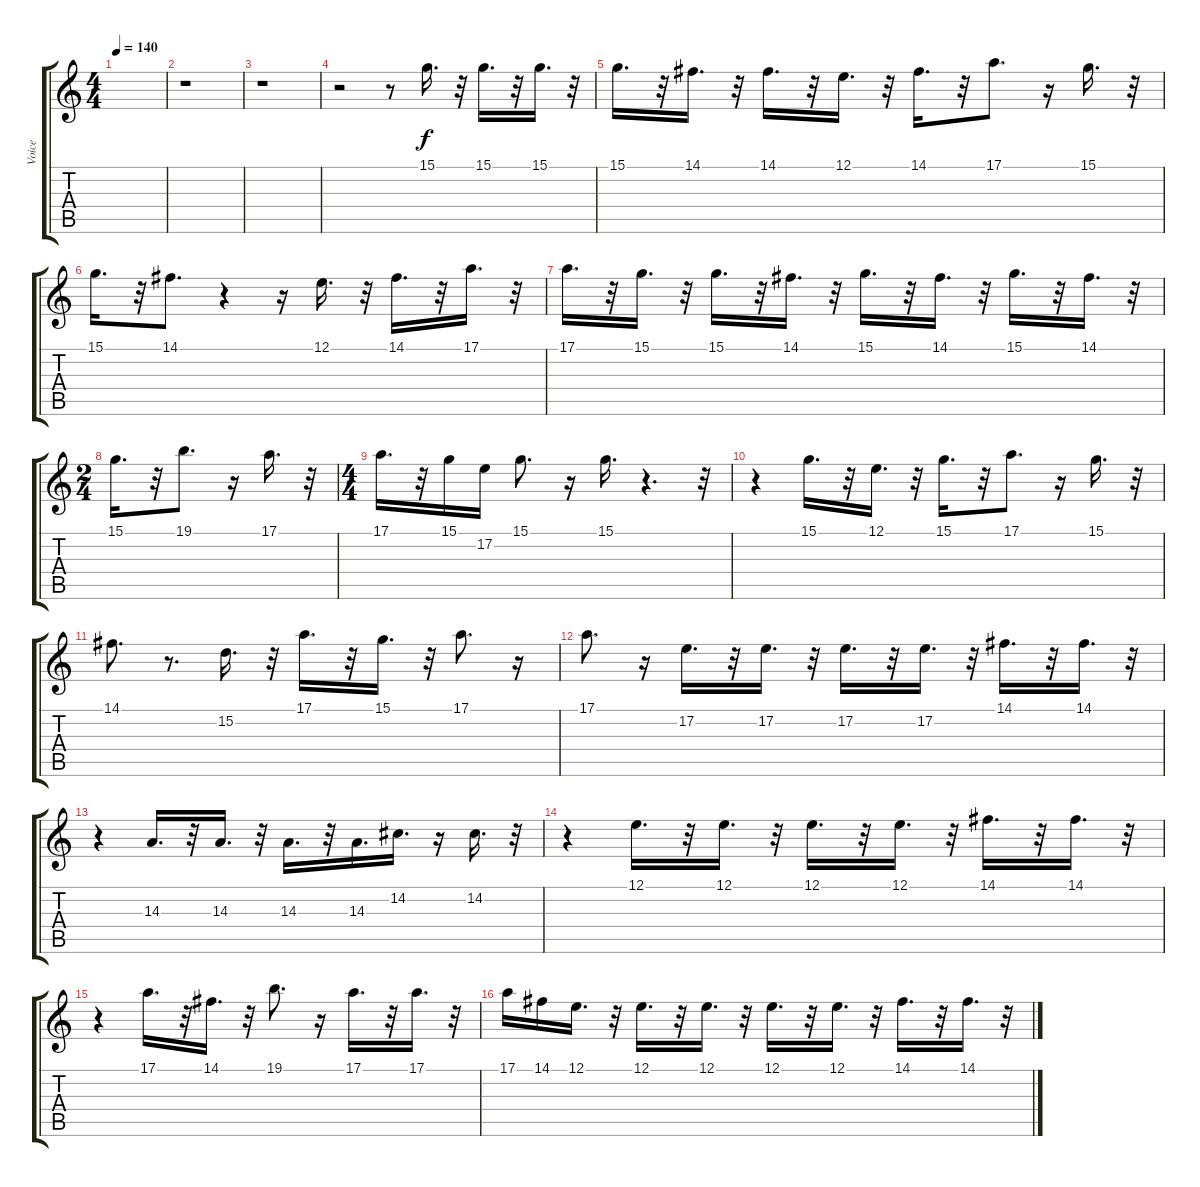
\track ("Voice" "Voice") {instrument synthbrass1}
\staff {score tabs}
\tuning (E4 B3 G3 D3 A2 E2) {hide}
\ts (4 4)
\tempo 140
\clef g2
\ks c
|
r.1 |
r.1 |
r.2 r.8 15.1.16{d} r.32 15.1.16{d} r.32 15.1.16{d} r.32 |
15.1.16{d} r.32 14.1.16{d} r.32 14.1.16{d} r.32 12.1.16{d} r.32 14.1.16{d} r.32 17.1.8{d} r.16 15.1.16{d} r.32 |
15.1.16{d} r.32 14.1.8{d} r.4 r.16 12.1.16{d} r.32 14.1.16{d} r.32 17.1.16{d} r.32 |
17.1.16{d} r.32 15.1.16{d} r.32 15.1.16{d} r.32 14.1.16{d} r.32 15.1.16{d} r.32 14.1.16{d} r.32 15.1.16{d} r.32 14.1.16{d} r.32 |
\ts (2 4)
15.1.16{d} r.32 19.1.8{d} r.16 17.1.16{d} r.32 |
\ts (4 4)
17.1.16{d} r.32 15.1.16 17.2.16 15.1.8{d} r.16 15.1.16{d} r.4{d} r.32 |
r.4 15.1.16{d} r.32 12.1.16{d} r.32 15.1.16{d} r.32 17.1.8{d} r.16 15.1.16{d} r.32 |
14.1.8{d} r.8{d} 15.2.16{d} r.32 17.1.16{d} r.32 15.1.16{d} r.32 17.1.8{d} r.16 |
17.1.8{d} r.16 17.2.16{d} r.32 17.2.16{d} r.32 17.2.16{d} r.32 17.2.16{d} r.32 14.1.16{d} r.32 14.1.16{d} r.32 |
r.4 14.3.16{d} r.32 14.3.16{d} r.32 14.3.16{d} r.32 14.3.16{d} 14.2.16{d} r.16 14.2.16{d} r.32 |
r.4 12.1.16{d} r.32 12.1.16{d} r.32 12.1.16{d} r.32 12.1.16{d} r.32 14.1.16{d} r.32 14.1.16{d} r.32 |
r.4 17.1.16{d} r.32 14.1.16{d} r.32 19.1.8{d} r.16 17.1.16{d} r.32 17.1.16{d} r.32 |
17.1.16 14.1.16 12.1.16{d} r.32 12.1.16{d} r.32 12.1.16{d} r.32 12.1.16{d} r.32 12.1.16{d} r.32 14.1.16{d} r.32 14.1.16{d} r.32
